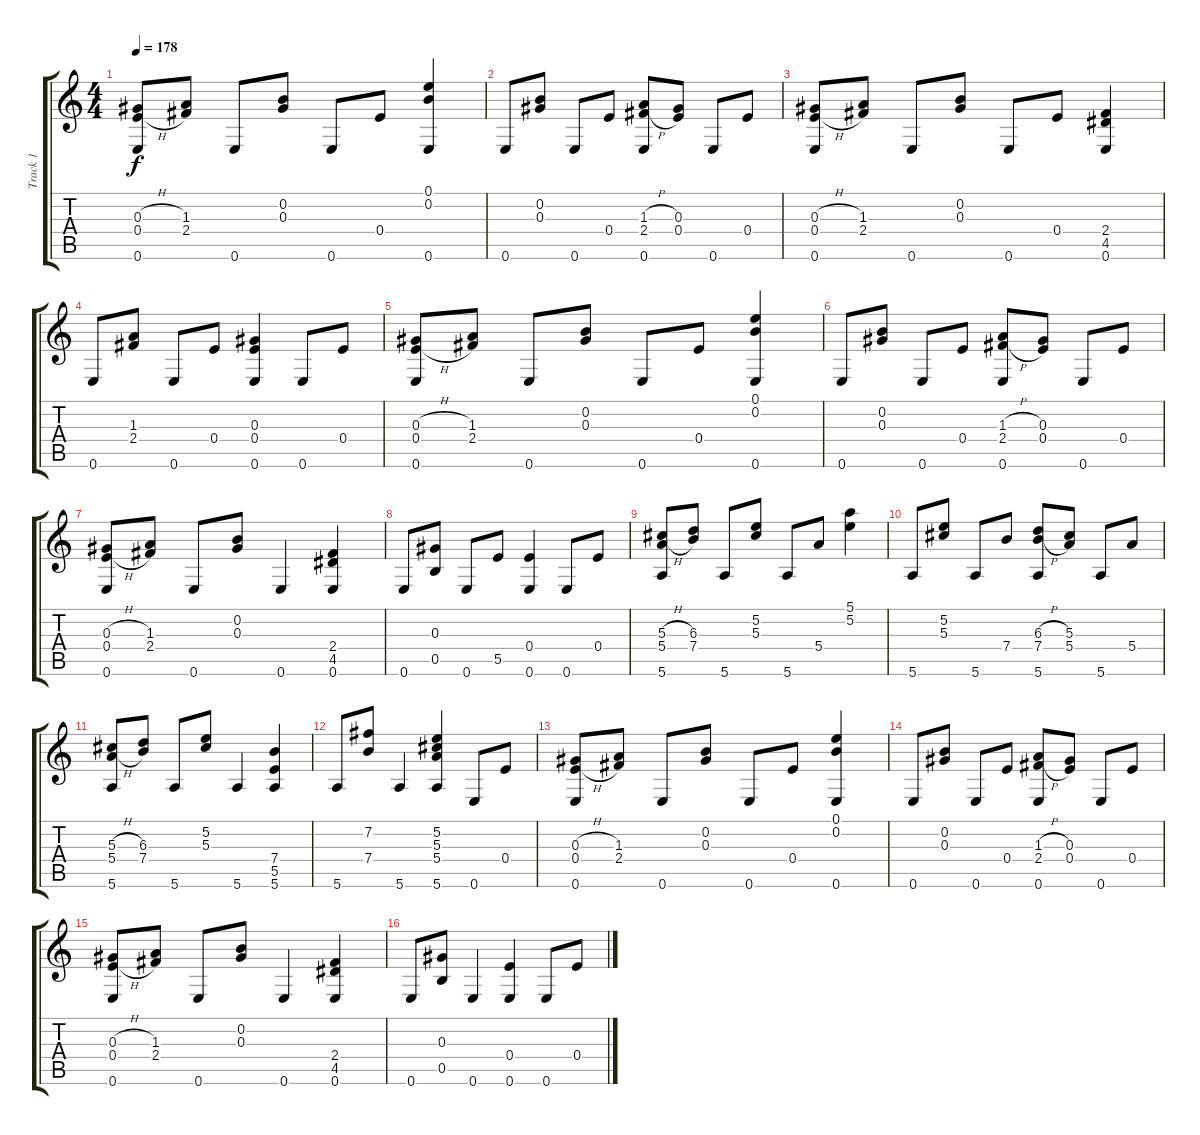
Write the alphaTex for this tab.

\track ("Track 1" "Track 1") {instrument acousticguitarnylon}
\staff {score tabs}
\tuning (E4 B3 Ab3 E3 B2 E2) {hide}
\ts (4 4)
\tempo 178
\clef g2
\ks c
(0.3{h} 0.4{h} 0.6).8{dy f instrument acousticguitarnylon} (1.3 2.4).8 0.6.8 (0.2 0.3).8 0.6.8 0.4.8 (0.1 0.2 0.6).4 |
0.6.8 (0.2 0.3).8 0.6.8 0.4.8 (1.3{h} 2.4{h} 0.6).8 (0.3 0.4).8 0.6.8 0.4.8 |
(0.3{h} 0.4{h} 0.6).8 (1.3 2.4).8 0.6.8 (0.2 0.3).8 0.6.8 0.4.8 (2.4 4.5 0.6).4 |
0.6.8 (1.3 2.4).8 0.6.8 0.4.8 (0.3 0.4 0.6).4 0.6.8 0.4.8 |
(0.3{h} 0.4{h} 0.6).8 (1.3 2.4).8 0.6.8 (0.2 0.3).8 0.6.8 0.4.8 (0.1 0.2 0.6).4 |
0.6.8 (0.2 0.3).8 0.6.8 0.4.8 (1.3{h} 2.4{h} 0.6).8 (0.3 0.4).8 0.6.8 0.4.8 |
(0.3{h} 0.4{h} 0.6).8 (1.3 2.4).8 0.6.8 (0.2 0.3).8 0.6.4 (2.4 4.5 0.6).4 |
0.6.8 (0.3 0.5).8 0.6.8 5.5.8 (0.4 0.6).4 0.6.8 0.4.8 |
(5.3{h} 5.4{h} 5.6).8 (6.3 7.4).8 5.6.8 (5.2 5.3).8 5.6.8 5.4.8 (5.1 5.2).4 |
5.6.8 (5.2 5.3).8 5.6.8 7.4.8 (6.3{h} 7.4{h} 5.6).8 (5.3 5.4).8 5.6.8 5.4.8 |
(5.3{h} 5.4{h} 5.6).8 (6.3 7.4).8 5.6.8 (5.2 5.3).8 5.6.4 (7.4 5.5 5.6).4 |
5.6.8 (7.2 7.4).8 5.6.4 (5.2 5.3 5.4 5.6).4 0.6.8 0.4.8 |
(0.3{h} 0.4{h} 0.6).8 (1.3 2.4).8 0.6.8 (0.2 0.3).8 0.6.8 0.4.8 (0.1 0.2 0.6).4 |
0.6.8 (0.2 0.3).8 0.6.8 0.4.8 (1.3{h} 2.4{h} 0.6).8 (0.3 0.4).8 0.6.8 0.4.8 |
(0.3{h} 0.4{h} 0.6).8 (1.3 2.4).8 0.6.8 (0.2 0.3).8 0.6.4 (2.4 4.5 0.6).4 |
0.6.8 (0.3 0.5).8 0.6.4 (0.4 0.6).4 0.6.8 0.4.8
